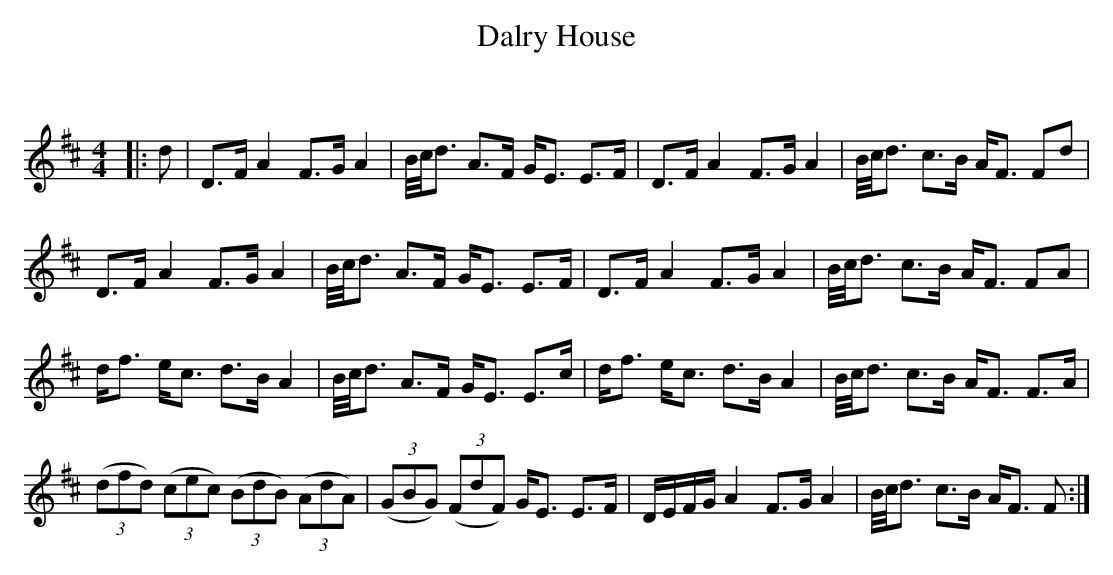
X:1
T: Dalry House
C:
Q: 128
K:D
M:4/4
L:1/16
|:d2|D3F A4 F3G A4|B1/2c1/2d3 A3F GE3 E3F|D3F A4 F3G A4|B1/2c1/2d3 c3B AF3 F2d2|
D3F A4 F3G A4|B1/2c1/2d3 A3F GE3 E3F|D3F A4 F3G A4|B1/2c1/2d3 c3B AF3 F2A2|
df3 ec3 d3B A4|B1/2c1/2d3 A3F GE3 E3c|df3 ec3 d3B A4|B1/2c1/2d3 c3B AF3 F3A|
((3d2f2d2) ((3c2e2c2) ((3B2d2B2) ((3A2d2A2) |((3G2B2G2) ((3F2d2F2) GE3 E3F|DEFG A4 F3G A4|B1/2c1/2d3 c3B AF3 F2:|
